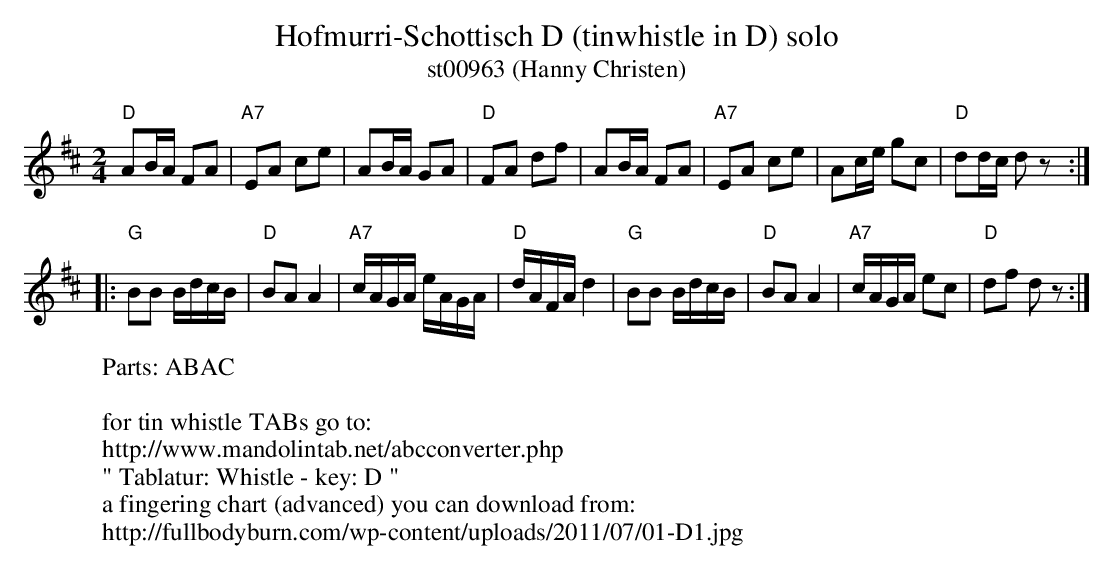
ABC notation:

X:1
T:Hofmurri-Schottisch D (tinwhistle in D) solo
T: st00963 (Hanny Christen)
M:2/4
L:1/16
K:D transpose=12
"D"A2BA F2A2 | "A7"E2A2 c2e2 | A2BA G2A2 | "D"F2A2 d2f2 | A2BA F2A2 | "A7"E2A2 c2e2 | A2ce g2c2 | "D"d2dc d2z2 :|
|: "G"B2B2 BdcB | "D"B2A2A4 | "A7"cAGA eAGA | "D"dAFAd4 | "G"B2B2 BdcB | "D"B2A2A4 | "A7"cAGA e2c2 | "D"d2f2 d2z2 :|
W: Parts: ABAC
W:
W:for tin whistle TABs go to:
W:http://www.mandolintab.net/abcconverter.php
W:" Tablatur: Whistle - key: D "
W:a fingering chart (advanced) you can download from:
W:http://fullbodyburn.com/wp-content/uploads/2011/07/01-D1.jpg
